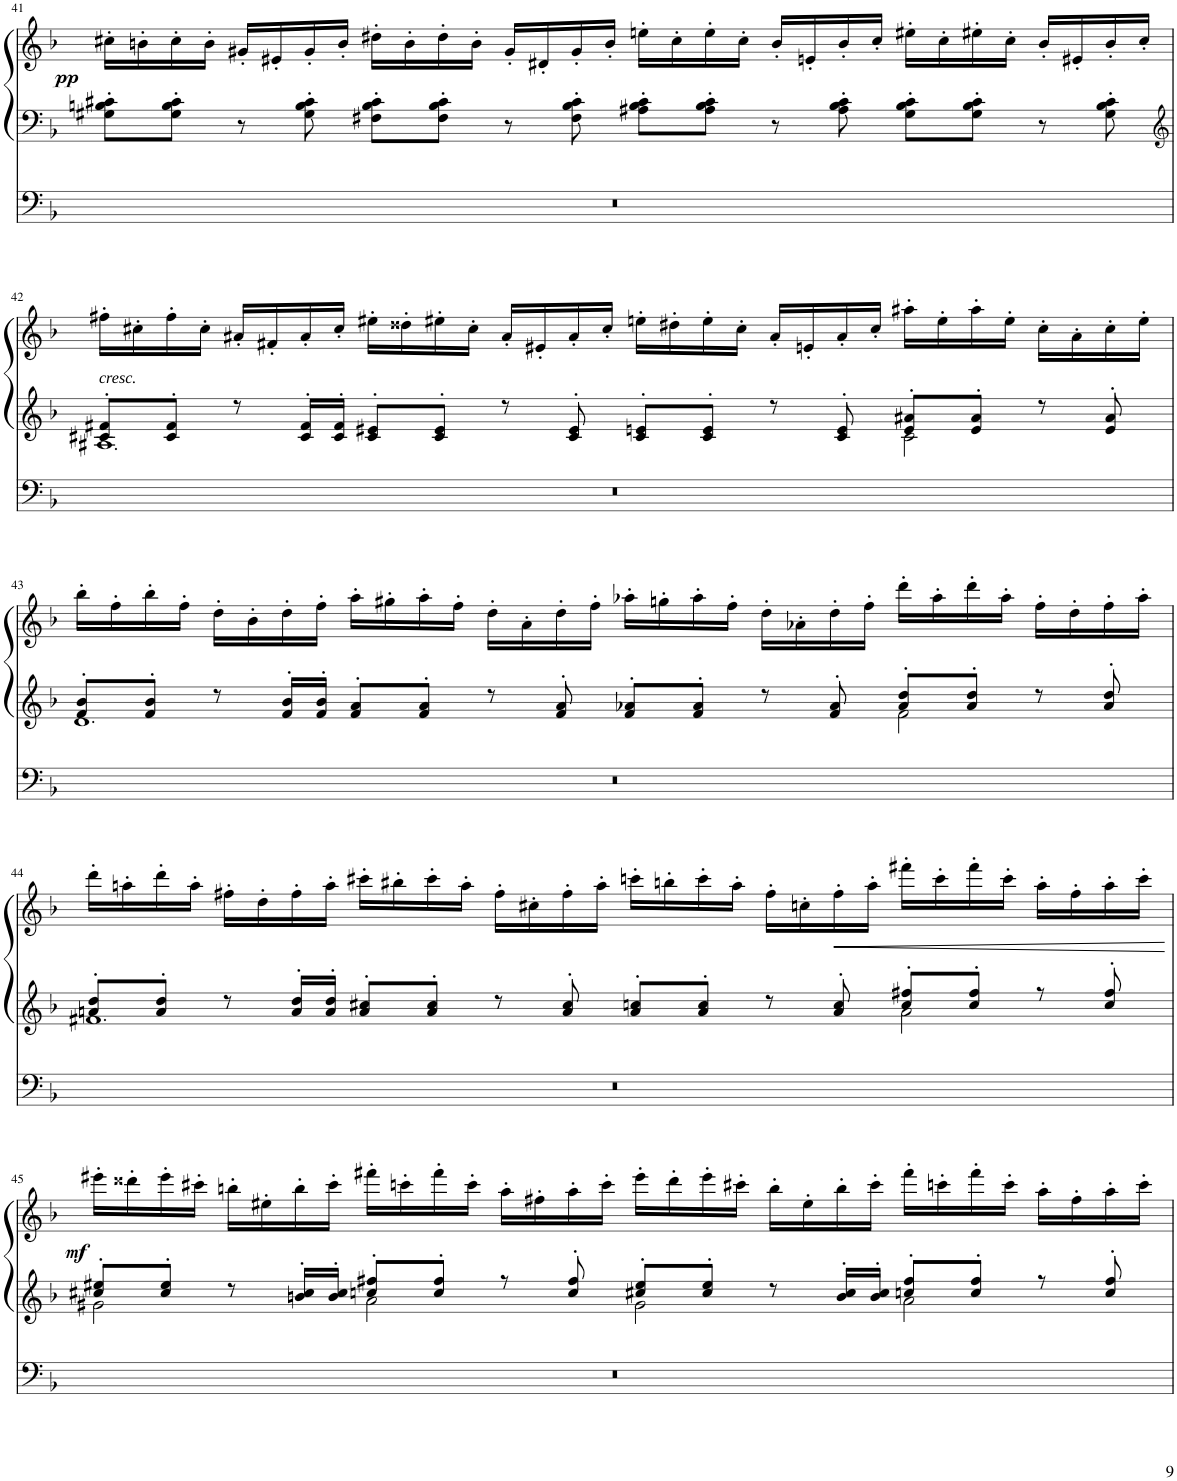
**kern	**kern	**kern	**dynam
*part1	*part1	*part1	*part1
*staff3	*staff2	*staff1	*staff1/2/3
*I"Pipe Organ	*	*	*
*I'Org.	*	*	*
!!LO:PB:g=z
*clefF4	*clefF4	*clefG2	*
*k[b-]	*k[b-]	*k[b-]	*
*M4/2	*M4/2	*M4/2	*
=41	=41	=41	=41
!	!	!	!LO:DY:a=2
0r	8G#X\' 8Bn\' 8c#X\'L	16cc#X'\LL	pp
.	.	16bn'\	.
.	8G#\' 8B\' 8c#\'J	16cc#'\	.
.	.	16b'\JJ	.
.	8r	16g#X'/LL	.
.	.	16e#X'/	.
.	8G#\' 8B\' 8c#\'	16g#'/	.
.	.	16b'/JJ	.
.	8F#X\' 8B\' 8c#\'L	16dd#X'\LL	.
.	.	16b'\	.
.	8F#\' 8B\' 8c#\'J	16dd#'\	.
.	.	16b'\JJ	.
.	8r	16g#'/LL	.
.	.	16d#X'/	.
.	8F#\' 8B\' 8c#\'	16g#'/	.
.	.	16b'/JJ	.
.	8A#X\' 8B\' 8c#\'L	16een'\LL	.
.	.	16cc#'\	.
.	8A#\' 8B\' 8c#\'J	16ee'\	.
.	.	16cc#'\JJ	.
.	8r	16b'/LL	.
.	.	16en'/	.
.	8A#\' 8B\' 8c#\'	16b'/	.
.	.	16cc#'/JJ	.
.	8G#\' 8B\' 8c#\'L	16ee#X'\LL	.
.	.	16cc#'\	.
.	8G#\' 8B\' 8c#\'J	16ee#X'\	.
.	.	16cc#'\JJ	.
.	8r	16b'/LL	.
.	.	16e#X'/	.
.	8G#\' 8B\' 8c#\'	16b'/	.
.	.	16cc#'/JJ	.
!!LO:LB:g=z
=42	=42	=42	=42
*	*clefG2	*	*
*	*^	*	*
!	!LO:TX:a:i:t=cresc.	!	!	!
0r	8c#X/' 8f#X/'L	1.A#X	16ff#X'\LL	.
.	.	.	16cc#X'\	.
.	8c#/' 8f#/'J	.	16ff#'\	.
.	.	.	16cc#'\JJ	.
.	8r	.	16a#X'/LL	.
.	.	.	16f#X'/	.
.	16c#/' 16f#/'LL	.	16a#'/	.
.	16c#/' 16f#/'JJ	.	16cc#'/JJ	.
.	8c#/' 8e#X/'L	.	16ee#X'\LL	.
.	.	.	16dd##X'\	.
.	8c#/' 8e#/'J	.	16ee#X'\	.
.	.	.	16cc#'\JJ	.
.	8r	.	16a#'/LL	.
.	.	.	16e#X'/	.
.	8c#/' 8e#/'	.	16a#'/	.
.	.	.	16cc#'/JJ	.
.	8c#/' 8en/'L	.	16een'\LL	.
.	.	.	16dd#X'\	.
.	8c#/' 8e/'J	.	16ee'\	.
.	.	.	16cc#'\JJ	.
.	8r	.	16a#'/LL	.
.	.	.	16en'/	.
.	8c#/' 8e/'	.	16a#'/	.
.	.	.	16cc#'/JJ	.
.	8e/' 8a#X/'L	2c#\	16aa#X'\LL	.
.	.	.	16ee'\	.
.	8e/' 8a#/'J	.	16aa#'\	.
.	.	.	16ee'\JJ	.
.	8r	.	16cc#'\LL	.
.	.	.	16a#'\	.
.	8e/' 8a#/'	.	16cc#'\	.
.	.	.	16ee'\JJ	.
!!LO:LB:g=z
=43	=43	=43	=43	=43
0r	8f/' 8b-/'L	1.d	16bb-'\LL	.
.	.	.	16ff'\	.
.	8f/' 8b-/'J	.	16bb-'\	.
.	.	.	16ff'\JJ	.
.	8r	.	16dd'\LL	.
.	.	.	16b-'\	.
.	16f/' 16b-/'LL	.	16dd'\	.
.	16f/' 16b-/'JJ	.	16ff'\JJ	.
.	8f/' 8a/'L	.	16aa'\LL	.
.	.	.	16gg#X'\	.
.	8f/' 8a/'J	.	16aa'\	.
.	.	.	16ff'\JJ	.
.	8r	.	16dd'\LL	.
.	.	.	16a'\	.
.	8f/' 8a/'	.	16dd'\	.
.	.	.	16ff'\JJ	.
.	8f/' 8a-X/'L	.	16aa-X'\LL	.
.	.	.	16ggn'\	.
.	8f/' 8a-/'J	.	16aa-'\	.
.	.	.	16ff'\JJ	.
.	8r	.	16dd'\LL	.
.	.	.	16a-X'\	.
.	8f/' 8a-/'	.	16dd'\	.
.	.	.	16ff'\JJ	.
.	8a-/' 8dd/'L	2f\	16ddd'\LL	.
.	.	.	16aa-'\	.
.	8a-/' 8dd/'J	.	16ddd'\	.
.	.	.	16aa-'\JJ	.
.	8r	.	16ff'\LL	.
.	.	.	16dd'\	.
.	8a-/' 8dd/'	.	16ff'\	.
.	.	.	16aa-'\JJ	.
!!LO:LB:g=z
=44	=44	=44	=44	=44
0r	8an/' 8dd/'L	1.f#X	16ddd'\LL	.
.	.	.	16aan'\	.
.	8a/' 8dd/'J	.	16ddd'\	.
.	.	.	16aa'\JJ	.
.	8r	.	16ff#X'\LL	.
.	.	.	16dd'\	.
.	16a/' 16dd/'LL	.	16ff#'\	.
.	16a/' 16dd/'JJ	.	16aa'\JJ	.
.	8a/' 8cc#X/'L	.	16ccc#X'\LL	.
.	.	.	16bb#X'\	.
.	8a/' 8cc#/'J	.	16ccc#'\	.
.	.	.	16aa'\JJ	.
.	8r	.	16ff#'\LL	.
.	.	.	16cc#X'\	.
.	8a/' 8cc#/'	.	16ff#'\	.
.	.	.	16aa'\JJ	.
.	8a/' 8ccn/'L	.	16cccn'\LL	.
.	.	.	16bbn'\	.
.	8a/' 8cc/'J	.	16ccc'\	.
.	.	.	16aa'\JJ	.
.	8r	.	16ff#'\LL	.
.	.	.	16ccn'\	.
!	!	!	!	!LO:HP:b
.	8a/' 8cc/'	.	16ff#'\	<
.	.	.	16aa'\JJ	.
.	8cc/' 8ff#X/'L	2a\	16fff#X'\LL	.
.	.	.	16ccc'\	.
.	8cc/' 8ff#/'J	.	16fff#'\	.
.	.	.	16ccc'\JJ	.
.	8r	.	16aa'\LL	.
.	.	.	16ff#'\	.
.	8cc/' 8ff#/'	.	16aa'\	.
.	.	.	16ccc'\JJ	.
*	*v	*v	*	*
.	.	.	[
!!LO:LB:g=z
=45	=45	=45	=45
*	*^	*	*
!	!	!	!	!LO:DY:b
0r	8cc#X/' 8ee#X/'L	2g#X\	16eee#X'\LL	mf
.	.	.	16ddd##X'\	.
.	8cc#/' 8ee#/'J	.	16eee#'\	.
.	.	.	16ccc#X'\JJ	.
.	8r	.	16bbn'\LL	.
.	.	.	16ee#X'\	.
.	16bn/' 16cc#/'LL	.	16bb'\	.
.	16b/' 16cc#/'JJ	.	16ccc#'\JJ	.
.	8ccn/' 8ff#X/'L	2a\	16fff#X'\LL	.
.	.	.	16cccn'\	.
.	8cc/' 8ff#/'J	.	16fff#'\	.
.	.	.	16ccc'\JJ	.
.	8r	.	16aa'\LL	.
.	.	.	16ff#X'\	.
.	8cc/' 8ff#/'	.	16aa'\	.
.	.	.	16ccc'\JJ	.
.	8cc#X/' 8ee#/'L	2g#\	16eee#'\LL	.
.	.	.	16ddd##'\	.
.	8cc#/' 8ee#/'J	.	16eee#'\	.
.	.	.	16ccc#X'\JJ	.
.	8r	.	16bb'\LL	.
.	.	.	16ee#'\	.
.	16b/' 16cc#/'LL	.	16bb'\	.
.	16b/' 16cc#/'JJ	.	16ccc#'\JJ	.
.	8ccn/' 8ff#/'L	2a\	16fff#'\LL	.
.	.	.	16cccn'\	.
.	8cc/' 8ff#/'J	.	16fff#'\	.
.	.	.	16ccc'\JJ	.
.	8r	.	16aa'\LL	.
.	.	.	16ff#'\	.
.	8cc/' 8ff#/'	.	16aa'\	.
.	.	.	16ccc'\JJ	.
*	*v	*v	*	*
=	=	=	=
*-	*-	*-	*-
